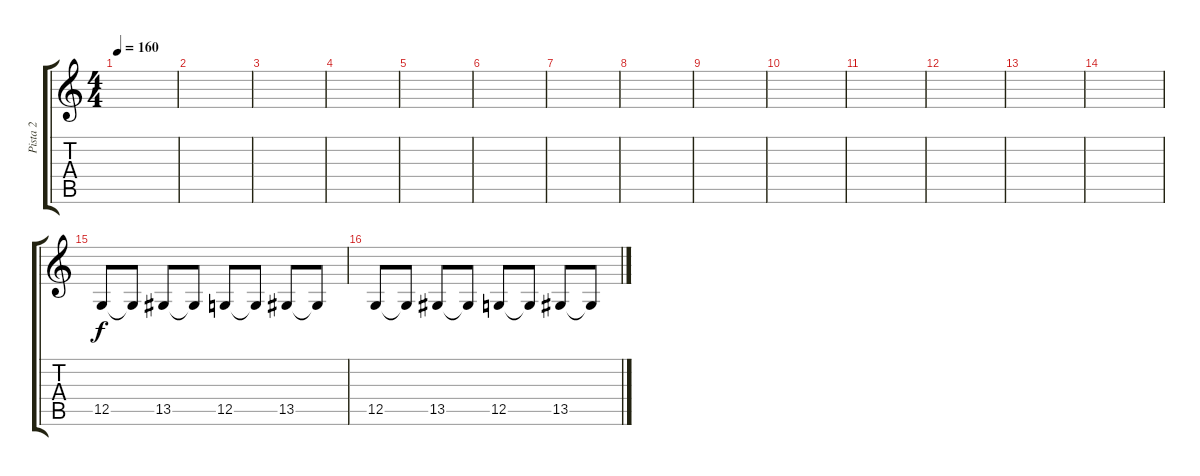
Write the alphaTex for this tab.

\track ("Pista 2" "Pista 2") {instrument violin}
\staff {score tabs}
\tuning (D4 A3 F3 C3 G2 C2) {hide}
\ts (4 4)
\tempo 160
\clef g2
\ks c
|
|
|
|
|
|
|
|
|
|
|
|
|
|
12.5.8{volume 9} 12.5{t}.8 13.5.8 13.5{t}.8 12.5.8 12.5{t}.8 13.5.8 13.5{t}.8 |
12.5.8 12.5{t}.8 13.5.8 13.5{t}.8 12.5.8 12.5{t}.8 13.5.8 13.5{t}.8
